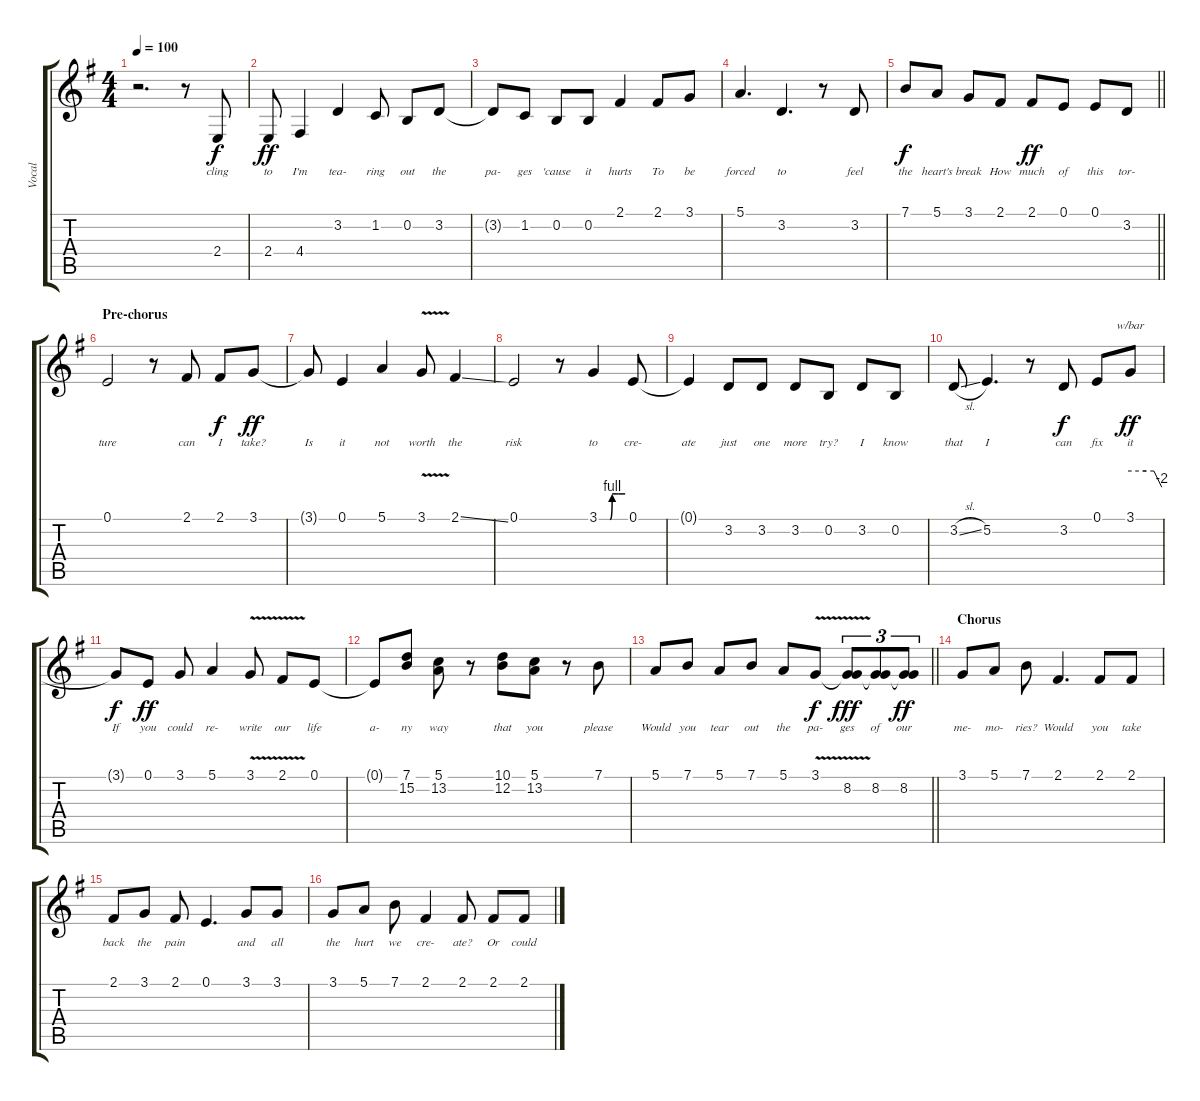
\track ("Vocal" "Vocal") {instrument altosax}
\staff {score tabs}
\tuning (E4 B3 G3 D3 A2 E2) {hide}
\ts (4 4)
\tempo 100
\clef g2
\ks eminor
r.2{d dy ff} r.8 2.4.8{lyrics (0 "cling") lyrics (1 "") lyrics (2 "") lyrics (3 "") lyrics (4 "") dy f} |
2.4.8{lyrics (0 "to") lyrics (1 "") lyrics (2 "") lyrics (3 "") lyrics (4 "") dy ff} 4.4.4{lyrics (0 "I'm") lyrics (1 "") lyrics (2 "") lyrics (3 "") lyrics (4 "")} 3.2.4{lyrics (0 "tea-") lyrics (1 "") lyrics (2 "") lyrics (3 "") lyrics (4 "")} 1.2.8{lyrics (0 "ring") lyrics (1 "") lyrics (2 "") lyrics (3 "") lyrics (4 "")} 0.2.8{lyrics (0 "out") lyrics (1 "") lyrics (2 "") lyrics (3 "") lyrics (4 "")} 3.2.8{lyrics (0 "the") lyrics (1 "") lyrics (2 "") lyrics (3 "") lyrics (4 "")} |
3.2{t}.8{lyrics (0 "pa-") lyrics (1 "") lyrics (2 "") lyrics (3 "") lyrics (4 "")} 1.2.8{lyrics (0 "ges") lyrics (1 "") lyrics (2 "") lyrics (3 "") lyrics (4 "")} 0.2.8{lyrics (0 "'cause") lyrics (1 "") lyrics (2 "") lyrics (3 "") lyrics (4 "")} 0.2.8{lyrics (0 "it") lyrics (1 "") lyrics (2 "") lyrics (3 "") lyrics (4 "")} 2.1.4{lyrics (0 "hurts") lyrics (1 "") lyrics (2 "") lyrics (3 "") lyrics (4 "")} 2.1.8{lyrics (0 "To") lyrics (1 "") lyrics (2 "") lyrics (3 "") lyrics (4 "")} 3.1.8{lyrics (0 "be") lyrics (1 "") lyrics (2 "") lyrics (3 "") lyrics (4 "")} |
5.1.4{d lyrics (0 "forced") lyrics (1 "") lyrics (2 "") lyrics (3 "") lyrics (4 "")} 3.2.4{d lyrics (0 "to") lyrics (1 "") lyrics (2 "") lyrics (3 "") lyrics (4 "")} r.8 3.2.8{lyrics (0 "feel") lyrics (1 "") lyrics (2 "") lyrics (3 "") lyrics (4 "")} |
\barLineRight lightlight
7.1.8{lyrics (0 "the") lyrics (1 "") lyrics (2 "") lyrics (3 "") lyrics (4 "") dy f} 5.1.8{lyrics (0 "heart's") lyrics (1 "") lyrics (2 "") lyrics (3 "") lyrics (4 "")} 3.1.8{lyrics (0 "break") lyrics (1 "") lyrics (2 "") lyrics (3 "") lyrics (4 "")} 2.1.8{lyrics (0 "How") lyrics (1 "") lyrics (2 "") lyrics (3 "") lyrics (4 "")} 2.1.8{lyrics (0 "much") lyrics (1 "") lyrics (2 "") lyrics (3 "") lyrics (4 "") dy ff} 0.1.8{lyrics (0 "of") lyrics (1 "") lyrics (2 "") lyrics (3 "") lyrics (4 "")} 0.1.8{lyrics (0 "this") lyrics (1 "") lyrics (2 "") lyrics (3 "") lyrics (4 "")} 3.2.8{lyrics (0 "tor-") lyrics (1 "") lyrics (2 "") lyrics (3 "") lyrics (4 "")} |
\section ("" "Pre-chorus")
0.1.2{lyrics (0 "ture") lyrics (1 "") lyrics (2 "") lyrics (3 "") lyrics (4 "")} r.8 2.1.8{lyrics (0 "can") lyrics (1 "") lyrics (2 "") lyrics (3 "") lyrics (4 "")} 2.1.8{lyrics (0 "I") lyrics (1 "") lyrics (2 "") lyrics (3 "") lyrics (4 "") dy f} 3.1.8{lyrics (0 "take?") lyrics (1 "") lyrics (2 "") lyrics (3 "") lyrics (4 "") dy ff} |
3.1{t}.8{lyrics (0 "Is") lyrics (1 "") lyrics (2 "") lyrics (3 "") lyrics (4 "")} 0.1.4{lyrics (0 "it") lyrics (1 "") lyrics (2 "") lyrics (3 "") lyrics (4 "")} 5.1.4{lyrics (0 "not") lyrics (1 "") lyrics (2 "") lyrics (3 "") lyrics (4 "")} 3.1{v}.8{lyrics (0 "worth") lyrics (1 "") lyrics (2 "") lyrics (3 "") lyrics (4 "")} 2.1{ss}.4{lyrics (0 "the") lyrics (1 "") lyrics (2 "") lyrics (3 "") lyrics (4 "")} |
0.1.2{lyrics (0 "risk") lyrics (1 "") lyrics (2 "") lyrics (3 "") lyrics (4 "")} r.8 3.1{be (custom 0 0 14 0 22 0 25 0 30 4 41 4 45 4 60 4)}.4{lyrics (0 "to") lyrics (1 "") lyrics (2 "") lyrics (3 "") lyrics (4 "")} 0.1.8{lyrics (0 "cre-") lyrics (1 "") lyrics (2 "") lyrics (3 "") lyrics (4 "")} |
0.1{t}.4{lyrics (0 "ate") lyrics (1 "") lyrics (2 "") lyrics (3 "") lyrics (4 "")} 3.2.8{lyrics (0 "just") lyrics (1 "") lyrics (2 "") lyrics (3 "") lyrics (4 "")} 3.2.8{lyrics (0 "one") lyrics (1 "") lyrics (2 "") lyrics (3 "") lyrics (4 "")} 3.2.8{lyrics (0 "more") lyrics (1 "") lyrics (2 "") lyrics (3 "") lyrics (4 "")} 0.2.8{lyrics (0 "try?") lyrics (1 "") lyrics (2 "") lyrics (3 "") lyrics (4 "")} 3.2.8{lyrics (0 "I") lyrics (1 "") lyrics (2 "") lyrics (3 "") lyrics (4 "")} 0.2.8{lyrics (0 "know") lyrics (1 "") lyrics (2 "") lyrics (3 "") lyrics (4 "")} |
3.2{sl}.8{lyrics (0 "that") lyrics (1 "") lyrics (2 "") lyrics (3 "") lyrics (4 "")} 5.2.4{d lyrics (0 "I") lyrics (1 "") lyrics (2 "") lyrics (3 "") lyrics (4 "")} r.8 3.2.8{lyrics (0 "can") lyrics (1 "") lyrics (2 "") lyrics (3 "") lyrics (4 "") dy f} 0.1.8{lyrics (0 "fix") lyrics (1 "") lyrics (2 "") lyrics (3 "") lyrics (4 "")} 3.1.8{tbe (custom default 0 0 30 0 45 0 60 -8) lyrics (0 "it") lyrics (1 "") lyrics (2 "") lyrics (3 "") lyrics (4 "") dy ff} |
3.1{t}.8{lyrics (0 "If") lyrics (1 "") lyrics (2 "") lyrics (3 "") lyrics (4 "") dy f} 0.1.8{lyrics (0 "you") lyrics (1 "") lyrics (2 "") lyrics (3 "") lyrics (4 "") dy ff} 3.1.8{lyrics (0 "could") lyrics (1 "") lyrics (2 "") lyrics (3 "") lyrics (4 "")} 5.1.4{lyrics (0 "re-") lyrics (1 "") lyrics (2 "") lyrics (3 "") lyrics (4 "")} 3.1{v}.8{lyrics (0 "write") lyrics (1 "") lyrics (2 "") lyrics (3 "") lyrics (4 "")} 2.1{v}.8{lyrics (0 "our") lyrics (1 "") lyrics (2 "") lyrics (3 "") lyrics (4 "")} 0.1.8{lyrics (0 "life") lyrics (1 "") lyrics (2 "") lyrics (3 "") lyrics (4 "")} |
0.1{t}.8{lyrics (0 "a-") lyrics (1 "") lyrics (2 "") lyrics (3 "") lyrics (4 "")} (7.1 15.2).8{lyrics (0 "ny") lyrics (1 "") lyrics (2 "") lyrics (3 "") lyrics (4 "")} (5.1 13.2).8{lyrics (0 "way") lyrics (1 "") lyrics (2 "") lyrics (3 "") lyrics (4 "")} r.8 (10.1 12.2).8{lyrics (0 "that") lyrics (1 "") lyrics (2 "") lyrics (3 "") lyrics (4 "")} (5.1 13.2).8{lyrics (0 "you") lyrics (1 "") lyrics (2 "") lyrics (3 "") lyrics (4 "")} r.8 7.1.8{lyrics (0 "please") lyrics (1 "") lyrics (2 "") lyrics (3 "") lyrics (4 "")} |
\barLineRight lightlight
5.1.8{lyrics (0 "Would") lyrics (1 "") lyrics (2 "") lyrics (3 "") lyrics (4 "")} 7.1.8{lyrics (0 "you") lyrics (1 "") lyrics (2 "") lyrics (3 "") lyrics (4 "")} 5.1.8{lyrics (0 "tear") lyrics (1 "") lyrics (2 "") lyrics (3 "") lyrics (4 "")} 7.1.8{lyrics (0 "out") lyrics (1 "") lyrics (2 "") lyrics (3 "") lyrics (4 "")} 5.1.8{lyrics (0 "the") lyrics (1 "") lyrics (2 "") lyrics (3 "") lyrics (4 "")} 3.1{v}.8{lyrics (0 "pa-") lyrics (1 "") lyrics (2 "") lyrics (3 "") lyrics (4 "") dy f} (3.1{t} 8.2).8{tu (3 2) lyrics (0 "ges") lyrics (1 "") lyrics (2 "") lyrics (3 "") lyrics (4 "") dy fff} (3.1{t} 8.2).8{tu (3 2) lyrics (0 "of") lyrics (1 "") lyrics (2 "") lyrics (3 "") lyrics (4 "")} (3.1{t} 8.2).8{tu (3 2) lyrics (0 "our") lyrics (1 "") lyrics (2 "") lyrics (3 "") lyrics (4 "") dy ff} |
\section ("" "Chorus")
3.1.8{lyrics (0 "me-") lyrics (1 "") lyrics (2 "") lyrics (3 "") lyrics (4 "")} 5.1.8{lyrics (0 "mo-") lyrics (1 "") lyrics (2 "") lyrics (3 "") lyrics (4 "")} 7.1.8{lyrics (0 "ries?") lyrics (1 "") lyrics (2 "") lyrics (3 "") lyrics (4 "")} 2.1.4{d lyrics (0 "Would") lyrics (1 "") lyrics (2 "") lyrics (3 "") lyrics (4 "")} 2.1.8{lyrics (0 "you") lyrics (1 "") lyrics (2 "") lyrics (3 "") lyrics (4 "")} 2.1.8{lyrics (0 "take") lyrics (1 "") lyrics (2 "") lyrics (3 "") lyrics (4 "")} |
2.1.8{lyrics (0 "back") lyrics (1 "") lyrics (2 "") lyrics (3 "") lyrics (4 "")} 3.1.8{lyrics (0 "the") lyrics (1 "") lyrics (2 "") lyrics (3 "") lyrics (4 "")} 2.1.8{lyrics (0 "pain") lyrics (1 "") lyrics (2 "") lyrics (3 "") lyrics (4 "")} 0.1.4{d lyrics (0 "") lyrics (1 "") lyrics (2 "") lyrics (3 "") lyrics (4 "")} 3.1.8{lyrics (0 "and") lyrics (1 "") lyrics (2 "") lyrics (3 "") lyrics (4 "")} 3.1.8{lyrics (0 "all") lyrics (1 "") lyrics (2 "") lyrics (3 "") lyrics (4 "")} |
3.1.8{lyrics (0 "the") lyrics (1 "") lyrics (2 "") lyrics (3 "") lyrics (4 "")} 5.1.8{lyrics (0 "hurt") lyrics (1 "") lyrics (2 "") lyrics (3 "") lyrics (4 "")} 7.1.8{lyrics (0 "we") lyrics (1 "") lyrics (2 "") lyrics (3 "") lyrics (4 "")} 2.1.4{lyrics (0 "cre-") lyrics (1 "") lyrics (2 "") lyrics (3 "") lyrics (4 "")} 2.1.8{lyrics (0 "ate?") lyrics (1 "") lyrics (2 "") lyrics (3 "") lyrics (4 "")} 2.1.8{lyrics (0 "Or") lyrics (1 "") lyrics (2 "") lyrics (3 "") lyrics (4 "")} 2.1.8{lyrics (0 "could") lyrics (1 "") lyrics (2 "") lyrics (3 "") lyrics (4 "")}
